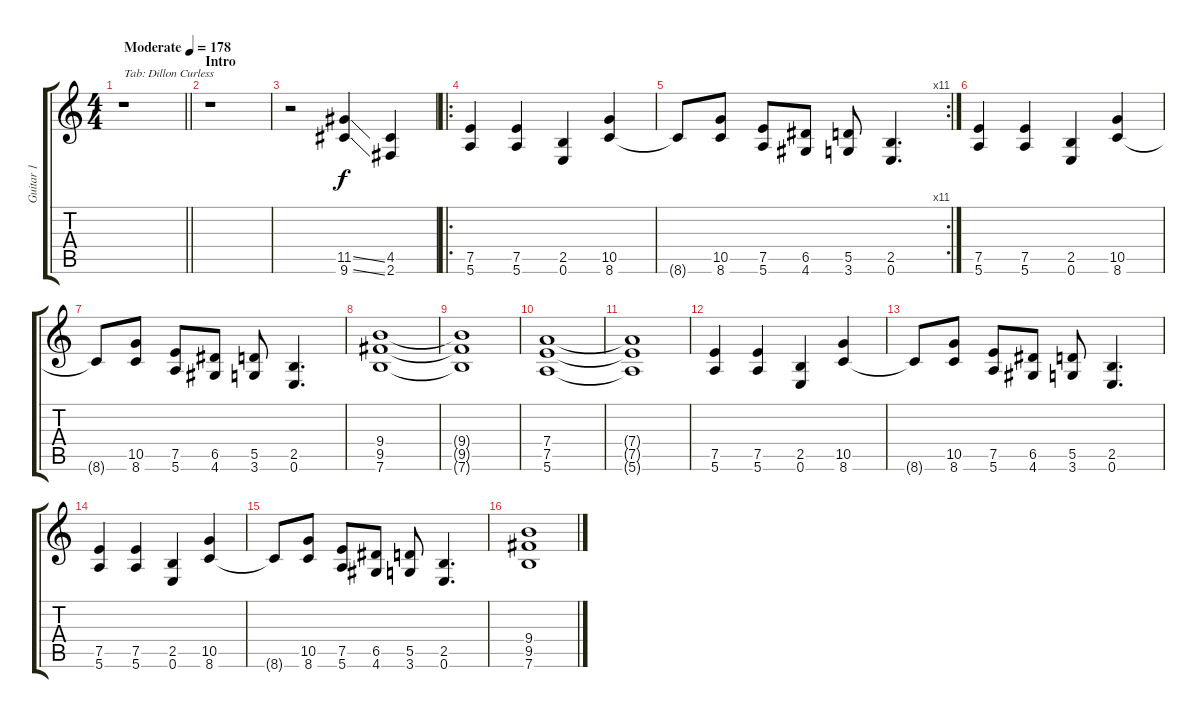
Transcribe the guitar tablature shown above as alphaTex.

\track ("Guitar 1" "Guitar 1") {instrument distortionguitar}
\staff {score tabs}
\tuning (E4 B3 G3 D3 A2 E2) {hide}
\ts (4 4)
\tempo (178 "Moderate")
\clef g2
\barLineRight lightlight
\ks c
r.1{txt "Tab: Dillon Curless" dy f instrument distortionguitar} |
\section ("" "Intro")
r.1 |
r.2 (11.5{ss} 9.6{ss}).4 (4.5 2.6).4 |
\ro
(7.5 5.6).4 (7.5 5.6).4 (2.5 0.6).4 (10.5 8.6).4 |
\rc 11
8.6{t}.8 (10.5 8.6).8 (7.5 5.6).8 (6.5 4.6).8 (5.5 3.6).8 (2.5 0.6).4{d} |
(7.5 5.6).4 (7.5 5.6).4 (2.5 0.6).4 (10.5 8.6).4 |
8.6{t}.8 (10.5 8.6).8 (7.5 5.6).8 (6.5 4.6).8 (5.5 3.6).8 (2.5 0.6).4{d} |
(9.4 9.5 7.6).1 |
(9.4{t} 9.5{t} 7.6{t}).1 |
(7.4 7.5 5.6).1 |
(7.4{t} 7.5{t} 5.6{t}).1 |
(7.5 5.6).4 (7.5 5.6).4 (2.5 0.6).4 (10.5 8.6).4 |
8.6{t}.8 (10.5 8.6).8 (7.5 5.6).8 (6.5 4.6).8 (5.5 3.6).8 (2.5 0.6).4{d} |
(7.5 5.6).4 (7.5 5.6).4 (2.5 0.6).4 (10.5 8.6).4 |
8.6{t}.8 (10.5 8.6).8 (7.5 5.6).8 (6.5 4.6).8 (5.5 3.6).8 (2.5 0.6).4{d} |
(9.4 9.5 7.6).1
